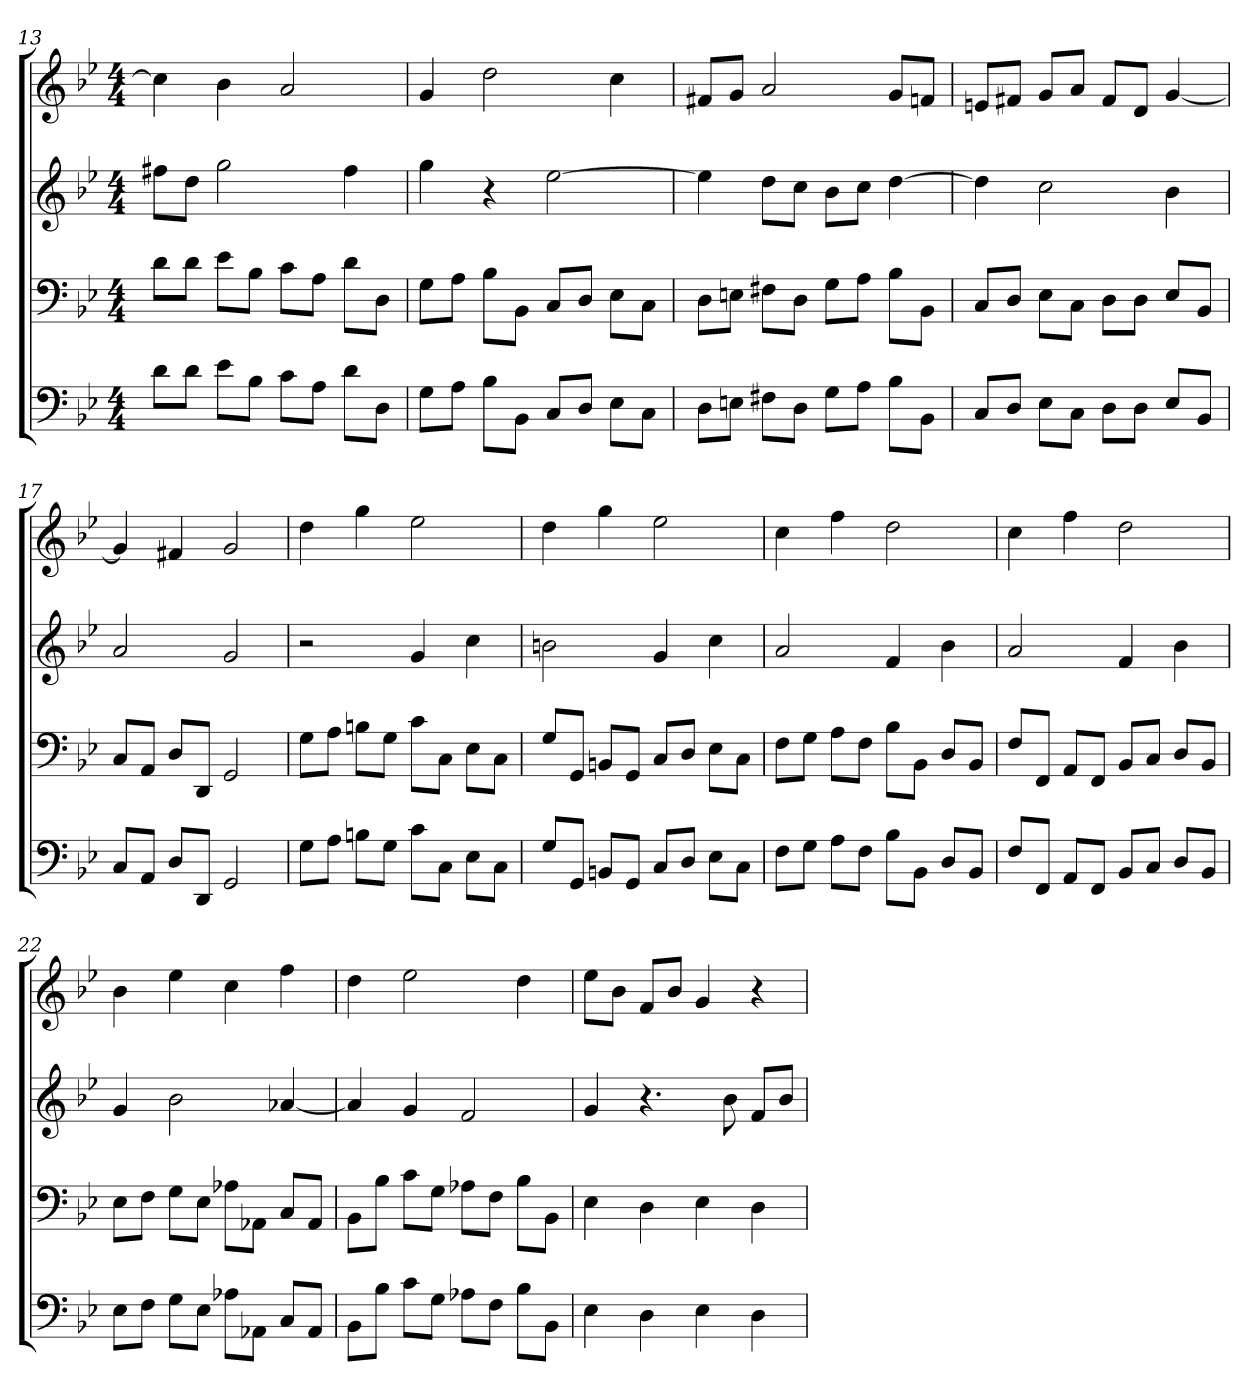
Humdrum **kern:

**kern	**kern	**kern	**kern
*part4	*part3	*part2	*part1
*staff4	*staff3	*staff2	*staff1
*k[b-e-]	*k[b-e-]	*k[b-e-]	*k[b-e-]
*g:	*g:	*g:	*g:
*M4/4	*M4/4	*M4/4	*M4/4
=13	=13	=13	=13
8dL	8dL	8ff#XL	4cc]
8dJ	8dJ	8ddJ	.
8e-L	8e-L	2gg	4b-
8B-J	8B-J	.	.
8cL	8cL	.	2a
8AJ	8AJ	.	.
8dL	8dL	4ff#	.
8DJ	8DJ	.	.
=14	=14	=14	=14
8GL	8GL	4gg	4g
8AJ	8AJ	.	.
8B-L	8B-L	4r	2dd
8BB-J	8BB-J	.	.
8CL	8CL	[2ee-	.
8DJ	8DJ	.	.
8E-L	8E-L	.	4cc
8CJ	8CJ	.	.
=15	=15	=15	=15
8DL	8DL	4ee-]	8f#XL
8EnJ	8EnJ	.	8gJ
8F#XL	8F#XL	8ddL	2a
8DJ	8DJ	8ccJ	.
8GL	8GL	8b-L	.
8AJ	8AJ	8ccJ	.
8B-L	8B-L	[4dd	8gL
8BB-J	8BB-J	.	8fnJ
=16	=16	=16	=16
8CL	8CL	4dd]	8enL
8DJ	8DJ	.	8f#XJ
8E-L	8E-L	2cc	8gL
8CJ	8CJ	.	8aJ
8DL	8DL	.	8f#L
8DJ	8DJ	.	8dJ
8E-L	8E-L	4b-	[4g
8BB-J	8BB-J	.	.
=17	=17	=17	=17
8CL	8CL	2a	4g]
8AAJ	8AAJ	.	.
8DL	8DL	.	4f#X
8DDJ	8DDJ	.	.
2GG	2GG	2g	2g
=18	=18	=18	=18
8GL	8GL	2r	4dd
8AJ	8AJ	.	.
8BnL	8BnL	.	4gg
8GJ	8GJ	.	.
8cL	8cL	4g	2ee-
8CJ	8CJ	.	.
8E-L	8E-L	4cc	.
8CJ	8CJ	.	.
=19	=19	=19	=19
8GL	8GL	2bn	4dd
8GGJ	8GGJ	.	.
8BBnL	8BBnL	.	4gg
8GGJ	8GGJ	.	.
8CL	8CL	4g	2ee-
8DJ	8DJ	.	.
8E-L	8E-L	4cc	.
8CJ	8CJ	.	.
=20	=20	=20	=20
8FL	8FL	2a	4cc
8GJ	8GJ	.	.
8AL	8AL	.	4ff
8FJ	8FJ	.	.
8B-L	8B-L	4f	2dd
8BB-J	8BB-J	.	.
8DL	8DL	4b-	.
8BB-J	8BB-J	.	.
=21	=21	=21	=21
8FL	8FL	2a	4cc
8FFJ	8FFJ	.	.
8AAL	8AAL	.	4ff
8FFJ	8FFJ	.	.
8BB-L	8BB-L	4f	2dd
8CJ	8CJ	.	.
8DL	8DL	4b-	.
8BB-J	8BB-J	.	.
=22	=22	=22	=22
8E-L	8E-L	4g	4b-
8FJ	8FJ	.	.
8GL	8GL	2b-	4ee-
8E-J	8E-J	.	.
8A-XL	8A-XL	.	4cc
8AA-XJ	8AA-XJ	.	.
8CL	8CL	[4a-X	4ff
8AA-J	8AA-J	.	.
=23	=23	=23	=23
8BB-L	8BB-L	4a-]	4dd
8B-J	8B-J	.	.
8cL	8cL	4g	2ee-
8GJ	8GJ	.	.
8A-XL	8A-XL	2f	.
8FJ	8FJ	.	.
8B-L	8B-L	.	4dd
8BB-J	8BB-J	.	.
=24	=24	=24	=24
4E-	4E-	4g	8ee-L
.	.	.	8b-J
4D	4D	4.r	8fL
.	.	.	8b-J
4E-	4E-	.	4g
.	.	8b-	.
4D	4D	8fL	4r
.	.	8b-J	.
=	=	=	=
*-	*-	*-	*-
